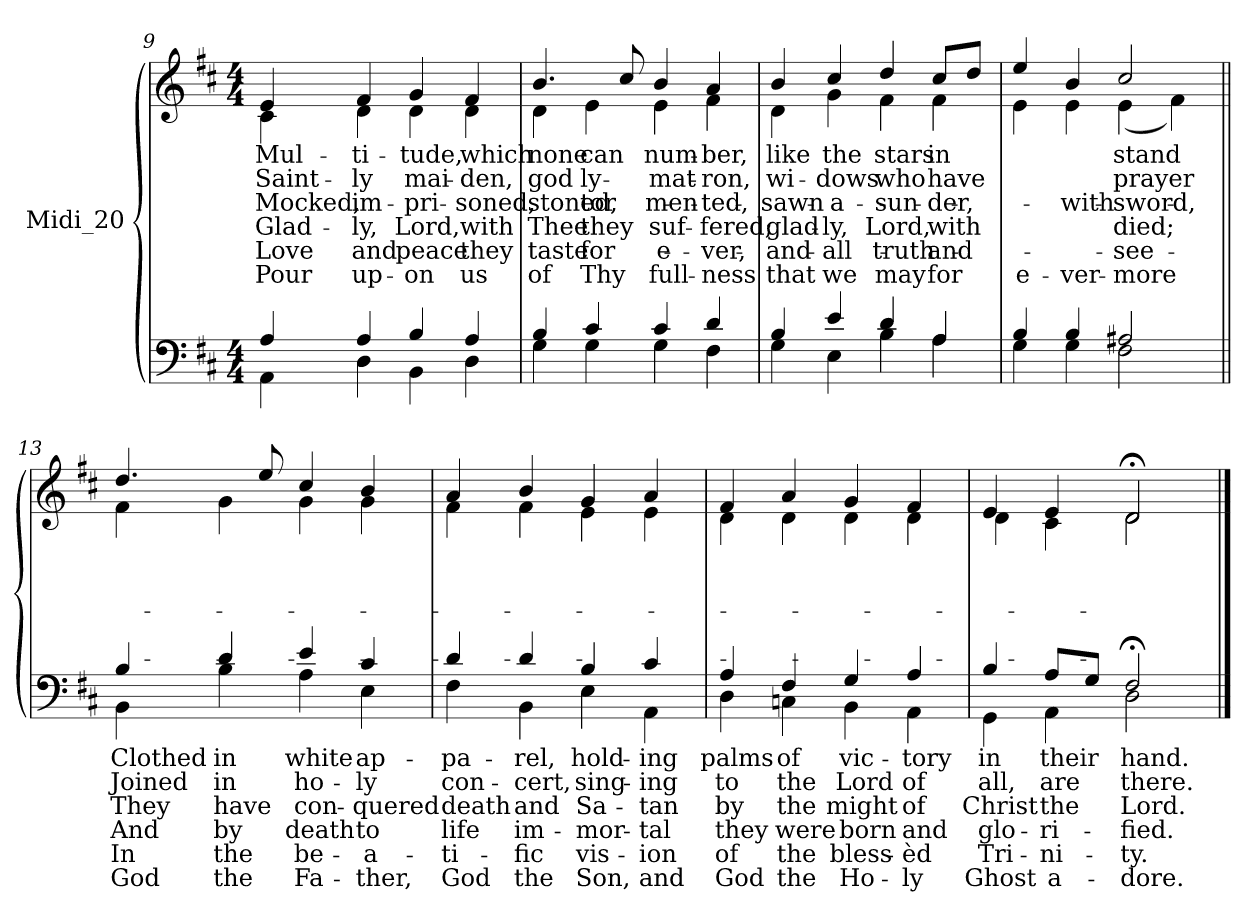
**kern	**text	**text	**text	**text	**text	**text	**kern	**text	**text	**text	**text	**text	**text
*part2	*part2	*part2	*part2	*part2	*part2	*part2	*part1	*part1	*part1	*part1	*part1	*part1	*part1
*staff2	*staff2	*staff2	*staff2	*staff2	*staff2	*staff2	*staff1	*staff1	*staff1	*staff1	*staff1	*staff1	*staff1
*I"Midi_20	*	*	*	*	*	*	*I"Midi_20	*	*	*	*	*	*
!!LO:LB:g=z
*clefF4	*	*	*	*	*	*	*clefG2	*	*	*	*	*	*
*k[f#c#]	*	*	*	*	*	*	*k[f#c#]	*	*	*	*	*	*
*D:	*	*	*	*	*	*	*D:	*	*	*	*	*	*
*M4/4	*	*	*	*	*	*	*M4/4	*	*	*	*	*	*
=9	=9	=9	=9	=9	=9	=9	=9	=9	=9	=9	=9	=9	=9
*^	*	*	*	*	*	*	*	*	*	*	*	*	*
!	!	!	!	!	!	!	!	!	!LO:LY:b	!LO:LY:b	!LO:LY:b	!LO:LY:b	!LO:LY:b	!LO:LY:b
*	*	*	*	*	*	*	*	*^	*	*	*	*	*	*
4A/	4AA\	.	.	.	.	.	.	4e/	4c#\	Mul-	-Saint-	-Mocked,	Glad-	-Love	Pour
!	!	!	!	!	!	!	!	!	!	!LO:LY:b	!LO:LY:b	!LO:LY:b	!LO:LY:b	!LO:LY:b	!LO:LY:b
4A/	4D\	.	.	.	.	.	.	4f#/	4d\	ti-	-ly	im-	-ly,	and	up-
!	!	!	!	!	!	!	!	!	!	!LO:LY:b	!LO:LY:b	!LO:LY:b	!LO:LY:b	!LO:LY:b	!LO:LY:b
4B/	4BB\	.	.	.	.	.	.	4g/	4d\	-tude,	mai-	-pri-	-Lord,	peace	on
!	!	!	!	!	!	!	!	!	!	!LO:LY:b	!LO:LY:b	!LO:LY:b	!LO:LY:b	!LO:LY:b	!LO:LY:b
4A/	4D\	.	.	.	.	.	.	4f#/	4d\	which	den,	soned,	with	they	us
=10	=10	=10	=10	=10	=10	=10	=10	=10	=10	=10	=10	=10	=10	=10	=10
!	!	!	!	!	!	!	!	!	!	!LO:LY:b	!LO:LY:b	!LO:LY:b	!LO:LY:b	!LO:LY:b	!LO:LY:b
4B/	4G\	.	.	.	.	.	.	4.b/	4d\	none	god-	-stoned,	Thee	taste	of
!	!	!	!	!	!	!	!	!	!	!LO:LY:b	!LO:LY:b	!LO:LY:b	!LO:LY:b	!LO:LY:b	!LO:LY:b
4c#/	4G\	.	.	.	.	.	.	.	4e\	can	ly	tor-	they	for-	-Thy
.	.	.	.	.	.	.	.	8cc#/	.	.	.	.	.	.	.
!	!	!	!	!	!	!	!	!	!	!LO:LY:b	!LO:LY:b	!LO:LY:b	!LO:LY:b	!LO:LY:b	!LO:LY:b
4c#/	4G\	.	.	.	.	.	.	4b/	4e\	num-	-mat-	-men-	-suf-	-e-	-full-
!	!	!	!	!	!	!	!	!	!	!LO:LY:b	!LO:LY:b	!LO:LY:b	!LO:LY:b	!LO:LY:b	!LO:LY:b
4d/	4F#\	.	.	.	.	.	.	4a/	4f#\	-ber,	ron,	ted,	fered;	ver,	ness
=11	=11	=11	=11	=11	=11	=11	=11	=11	=11	=11	=11	=11	=11	=11	=11
!	!	!	!	!	!	!	!	!	!	!LO:LY:b	!LO:LY:b	!LO:LY:b	!LO:LY:b	!LO:LY:b	!LO:LY:b
4B/	4G\	.	.	.	.	.	.	4b/	4d\	like	wi-	-sawn	glad-	-and	that
!	!	!	!	!	!	!	!	!	!	!LO:LY:b	!LO:LY:b	!LO:LY:b	!LO:LY:b	!LO:LY:b	!LO:LY:b
4e/	4E\	.	.	.	.	.	.	4cc#/	4g\	the	dows	a-	-ly,	all	we
!	!	!	!	!	!	!	!	!	!	!LO:LY:b	!LO:LY:b	!LO:LY:b	!LO:LY:b	!LO:LY:b	!LO:LY:b
4d/	4B\	.	.	.	.	.	.	4dd/	4f#\	stars	who	sun-	-Lord,	truth	may
!	!	!	!	!	!	!	!	!	!	!LO:LY:b	!LO:LY:b	!LO:LY:b	!LO:LY:b	!LO:LY:b	!LO:LY:b
4A/	4A\	.	.	.	.	.	.	8cc#/L	4f#\	in	have	der,	with	and	for
.	.	.	.	.	.	.	.	8dd/J	.	.	.	.	.	.	.
=12	=12	=12	=12	=12	=12	=12	=12	=12	=12	=12	=12	=12	=12	=12	=12
!	!	!	!	!	!	!	!	!	!	!LO:LY:b	!LO:LY:b	!LO:LY:b	!LO:LY:b	!LO:LY:b	!
!	!	!	!	!	!	!	!	!	!	!	!	!	!	!	!LO:LY:b
4B/	4G\	.	.	.	.	.	.	4ee/	4e\	.	.	.	.	.	e-
!	!	!	!	!	!	!	!	!	!	!LO:LY:b	!LO:LY:b	!	!LO:LY:b	!LO:LY:b	!
!	!	!	!	!	!	!	!	!	!	!	!	!LO:LY:b	!	!	!LO:LY:b
4B/	4G\	.	.	.	.	.	.	4b/	4e\	.	.	-with	.	.	ver-
!	!	!	!	!	!	!	!	!	!	!LO:LY:b	!LO:LY:b	!LO:LY:b	!LO:LY:b	!LO:LY:b	!LO:LY:b
2A#X/	2F#\	.	.	.	.	.	.	2cc#/	(<4e\	-stand	prayer	sword,	died;	see	more
.	.	.	.	.	.	.	.	.	4f#\)	.	.	.	.	.	.
!!LO:LB:g=z	!!
=13||	=13||	=13||	=13||	=13||	=13||	=13||	=13||	=13||	=13||	=13||	=13||	=13||	=13||	=13||	=13||
!	!	!LO:LY:a	!LO:LY:a	!LO:LY:a	!LO:LY:a	!LO:LY:a	!LO:LY:a	!	!	!	!	!	!	!	!
4B/	4BB\	Clothed	Joined	They	And	In	God	4.dd/	4f#\	.	.	.	.	.	.
!	!	!LO:LY:a	!LO:LY:a	!LO:LY:a	!LO:LY:a	!LO:LY:a	!LO:LY:a	!	!	!	!	!	!	!	!
4d/	4B\	in	in	have	by	the	the	.	4g\	.	.	.	.	.	.
.	.	.	.	.	.	.	.	8ee/	.	.	.	.	.	.	.
!	!	!LO:LY:a	!LO:LY:a	!LO:LY:a	!LO:LY:a	!LO:LY:a	!LO:LY:a	!	!	!	!	!	!	!	!
4e/	4A\	white	ho-	-con-	-death	be-	-Fa-	4cc#/	4g\	.	.	.	.	.	.
!	!	!LO:LY:a	!LO:LY:a	!LO:LY:a	!LO:LY:a	!LO:LY:a	!LO:LY:a	!	!	!	!	!	!	!	!
4c#/	4E\	-ap-	-ly	quered	to	a-	-ther,	4b/	4g\	.	.	.	.	.	.
=14	=14	=14	=14	=14	=14	=14	=14	=14	=14	=14	=14	=14	=14	=14	=14
!	!	!LO:LY:a	!LO:LY:a	!LO:LY:a	!LO:LY:a	!LO:LY:a	!LO:LY:a	!	!	!	!	!	!	!	!
4d/	4F#\	pa-	-con-	-death	life	ti-	-God	4a/	4f#\	.	.	.	.	.	.
!	!	!LO:LY:a	!LO:LY:a	!LO:LY:a	!LO:LY:a	!LO:LY:a	!LO:LY:a	!	!	!	!	!	!	!	!
4d/	4BB\	rel,	cert,	and	im-	-fic	the	4b/	4f#\	.	.	.	.	.	.
!	!	!LO:LY:a	!LO:LY:a	!LO:LY:a	!LO:LY:a	!LO:LY:a	!LO:LY:a	!	!	!	!	!	!	!	!
4B/	4E\	hold-	-sing-	-Sa-	-mor-	-vis-	-Son,	4g/	4e\	.	.	.	.	.	.
!	!	!LO:LY:a	!LO:LY:a	!LO:LY:a	!LO:LY:a	!LO:LY:a	!LO:LY:a	!	!	!	!	!	!	!	!
4c#/	4AA\	ing	ing	tan	tal	ion	and	4a/	4e\	.	.	.	.	.	.
=15	=15	=15	=15	=15	=15	=15	=15	=15	=15	=15	=15	=15	=15	=15	=15
!	!	!LO:LY:a	!LO:LY:a	!LO:LY:a	!LO:LY:a	!LO:LY:a	!LO:LY:a	!	!	!	!	!	!	!	!
4A/	4D\	palms	to	by	they	of	God	4f#/	4d\	.	.	.	.	.	.
!	!	!LO:LY:a	!LO:LY:a	!LO:LY:a	!LO:LY:a	!LO:LY:a	!LO:LY:a	!	!	!	!	!	!	!	!
4F#/	4Cn\	of	the	the	were	the	the	4a/	4d\	.	.	.	.	.	.
!	!	!LO:LY:a	!LO:LY:a	!LO:LY:a	!LO:LY:a	!LO:LY:a	!LO:LY:a	!	!	!	!	!	!	!	!
4G/	4BB\	vic-	-Lord	might	born	bless-	-Ho-	4g/	4d\	.	.	.	.	.	.
!	!	!LO:LY:a	!LO:LY:a	!LO:LY:a	!LO:LY:a	!LO:LY:a	!LO:LY:a	!	!	!	!	!	!	!	!
4A/	4AA\	-tory	of	of	and	èd	ly	4f#/	4d\	.	.	.	.	.	.
=16	=16	=16	=16	=16	=16	=16	=16	=16	=16	=16	=16	=16	=16	=16	=16
!	!	!LO:LY:a	!LO:LY:a	!LO:LY:a	!LO:LY:a	!LO:LY:a	!LO:LY:a	!	!	!	!	!	!	!	!
4B/	4GG\	in	all,	Christ	glo-	-Tri-	-Ghost	4e/	4d\	.	.	.	.	.	.
!	!	!LO:LY:a	!LO:LY:a	!LO:LY:a	!LO:LY:a	!LO:LY:a	!LO:LY:a	!	!	!	!	!	!	!	!
8A/L	4AA\	their	are	the	ri-	ni-	a-	4e/	4c#\	.	.	.	.	.	.
8G/J	.	.	.	.	.	.	.	.	.	.	.	.	.	.	.
!	!	!LO:LY:a	!LO:LY:a	!LO:LY:a	!LO:LY:a	!LO:LY:a	!LO:LY:a	!	!	!	!	!	!	!	!
2F#;</	2D\	hand.	there.	Lord.	fied.	ty.	dore.	2d;</	2d\	.	.	.	.	.	.
*v	*v	*	*	*	*	*	*	*	*	*	*	*	*	*	*
*	*	*	*	*	*	*	*v	*v	*	*	*	*	*	*
==	==	==	==	==	==	==	==	==	==	==	==	==	==
*-	*-	*-	*-	*-	*-	*-	*-	*-	*-	*-	*-	*-	*-
